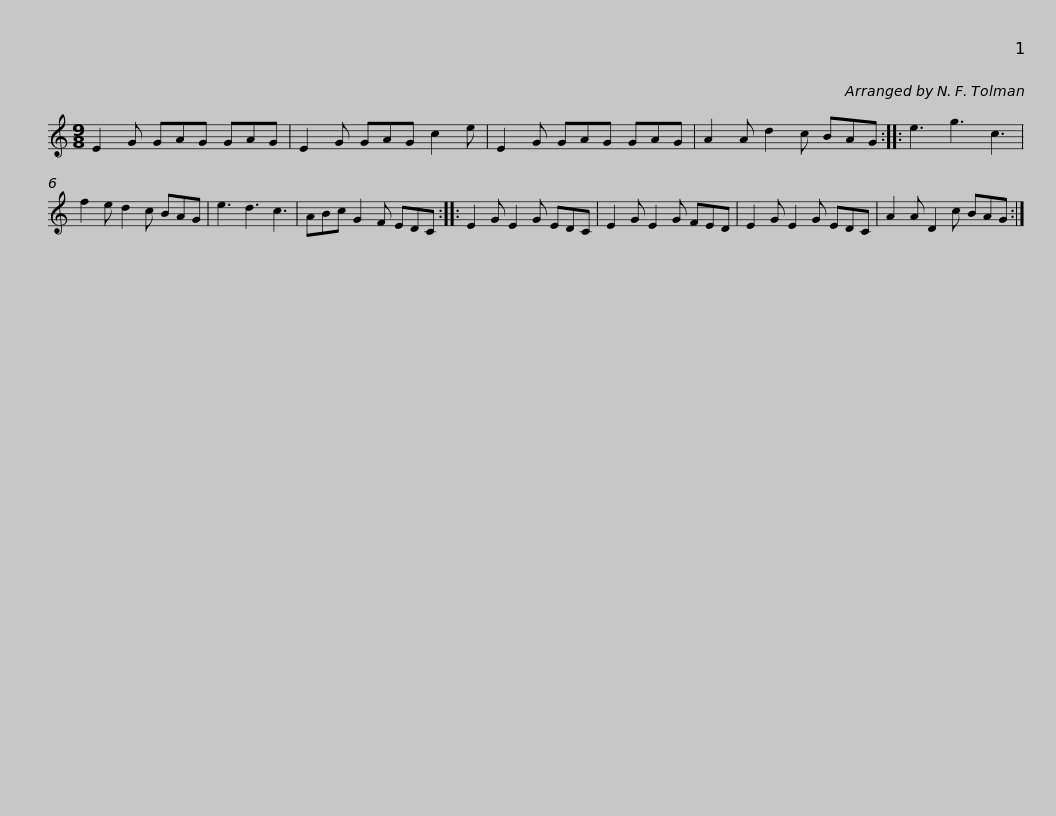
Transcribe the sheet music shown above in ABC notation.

X:1
L:1/8
M:9/8
I:linebreak $
K:C
V:1 treble
V:1
 E2 G GAG GAG | E2 G GAG c2 e | E2 G GAG GAG | A2 A d2 c BAG :: e3 g3 c3 | %5
 f2 e d2 c BAG |$ e3 d3 c3 | ABc G2 F EDC :: E2 G E2 G EDC | E2 G E2 G FED | %10
 E2 G E2 G EDC |$ A2 A D2 c BAG :| %12
